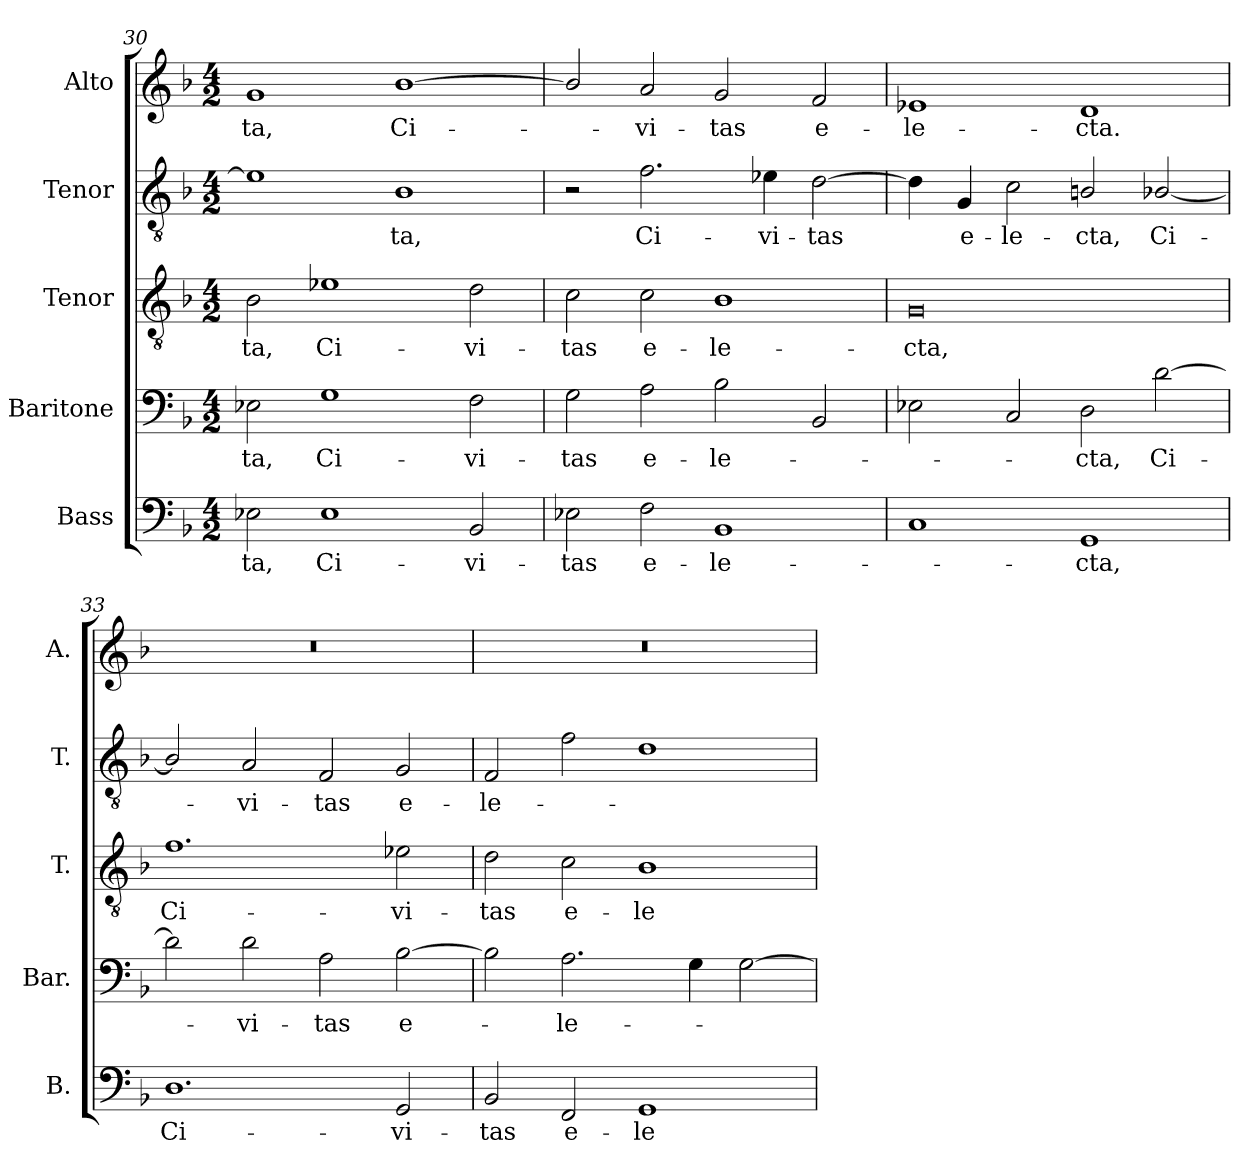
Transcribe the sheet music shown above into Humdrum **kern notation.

**kern	**text	**kern	**text	**kern	**text	**kern	**text	**kern	**text
*part5	*part5	*part4	*part4	*part3	*part3	*part2	*part2	*part1	*part1
*staff5	*staff5	*staff4	*staff4	*staff3	*staff3	*staff2	*staff2	*staff1	*staff1
*I"Bass	*	*I"Baritone	*	*I"Tenor	*	*I"Tenor	*	*I"Alto	*
*I'B.	*	*I'Bar.	*	*I'T.	*	*I'T.	*	*I'A.	*
*clefF4	*	*clefF4	*	*clefGv2	*	*clefGv2	*	*clefG2	*
*	*	*	*	*ITrd7c12	*	*ITrd7c12	*	*	*
*k[b-]	*	*k[b-]	*	*k[b-]	*	*k[b-]	*	*k[b-]	*
*F:	*	*F:	*	*F:	*	*F:	*	*F:	*
*M4/2	*	*M4/2	*	*M4/2	*	*M4/2	*	*M4/2	*
=30	=30	=30	=30	=30	=30	=30	=30	=30	=30
!	!LO:LY:b:color=#000000	!	!	!	!	!	!	!	!
!	!	!	!LO:LY:b:color=#000000	!	!	!	!	!	!
!	!	!	!	!	!LO:LY:b:color=#000000	!	!	!	!
!	!	!	!	!	!	!	!	!	!LO:LY:b:color=#000000
2E-Xi\	-ta,	2E-Xi\	-ta,	2BB-i\	-ta,	1E-i]	.	1gi	-ta,
!	!LO:LY:b:color=#000000	!	!	!	!	!	!	!	!
!	!	!	!LO:LY:b:color=#000000	!	!	!	!	!	!
!	!	!	!	!	!LO:LY:b:color=#000000	!	!	!	!
1E-i	Ci-	1Gi	Ci-	1E-Xi	Ci-	.	.	.	.
!	!	!	!	!	!	!	!LO:LY:b:color=#000000	!	!
!	!	!	!	!	!	!	!	!	!LO:LY:b:color=#000000
.	.	.	.	.	.	1BB-i	-ta,	[1b-i	Ci-
!	!LO:LY:b:color=#000000	!	!	!	!	!	!	!	!
!	!	!	!LO:LY:b:color=#000000	!	!	!	!	!	!
!	!	!	!	!	!LO:LY:b:color=#000000	!	!	!	!
2BB-i/	-vi-	2Fi\	-vi-	2Di\	-vi-	.	.	.	.
!!LO:PB:g=z
=31	=31	=31	=31	=31	=31	=31	=31	=31	=31
!	!LO:LY:b:color=#000000	!	!	!	!	!	!	!	!
!	!	!	!LO:LY:b:color=#000000	!	!	!	!	!	!
!	!	!	!	!	!LO:LY:b:color=#000000	!	!	!	!
2E-Xi\	-tas	2Gi\	-tas	2Ci\	-tas	2r	.	2b-i/]	.
!	!LO:LY:b:color=#000000	!	!	!	!	!	!	!	!
!	!	!	!LO:LY:b:color=#000000	!	!	!	!	!	!
!	!	!	!	!	!LO:LY:b:color=#000000	!	!	!	!
!	!	!	!	!	!	!	!LO:LY:b:color=#000000	!	!
!	!	!	!	!	!	!	!	!	!LO:LY:b:color=#000000
2Fi\	e-	2Ai\	e-	2Ci\	e-	2.Fi\	Ci-	2ai/	-vi-
!	!LO:LY:b:color=#000000	!	!	!	!	!	!	!	!
!	!	!	!LO:LY:b:color=#000000	!	!	!	!	!	!
!	!	!	!	!	!LO:LY:b:color=#000000	!	!	!	!
!	!	!	!	!	!	!	!	!	!LO:LY:b:color=#000000
1BB-i	-le-	2B-i\	-le-	1BB-i	-le-	.	.	2gi/	-tas
!	!	!	!	!	!	!	!LO:LY:b:color=#000000	!	!
.	.	.	.	.	.	4E-Xi\	-vi-	.	.
!	!	!	!	!	!	!	!LO:LY:b:color=#000000	!	!
!	!	!	!	!	!	!	!	!	!LO:LY:b:color=#000000
.	.	2BB-i/	.	.	.	[2Di\	-tas	2fi/	e-
=32	=32	=32	=32	=32	=32	=32	=32	=32	=32
!	!	!	!	!	!LO:LY:b:color=#000000	!	!	!	!
!	!	!	!	!	!	!	!	!	!LO:LY:b:color=#000000
1Ci	.	2E-Xi\	.	0GGi	-cta,	4Di\]	.	1e-Xi	-le-
!	!	!	!	!	!	!	!LO:LY:b:color=#000000	!	!
.	.	.	.	.	.	4GGi/	e-	.	.
!	!	!	!	!	!	!	!LO:LY:b:color=#000000	!	!
.	.	2Ci/	.	.	.	2Ci\	-le-	.	.
!	!LO:LY:b:color=#000000	!	!	!	!	!	!	!	!
!	!	!	!LO:LY:b:color=#000000	!	!	!	!	!	!
!	!	!	!	!	!	!	!LO:LY:b:color=#000000	!	!
!	!	!	!	!	!	!	!	!	!LO:LY:b:color=#000000
1GGi	-cta,	2Di\	-cta,	.	.	2BBni/	-cta,	1di	-cta.
!	!	!	!LO:LY:b:color=#000000	!	!	!	!	!	!
!	!	!	!	!	!	!	!LO:LY:b:color=#000000	!	!
.	.	[2di\	Ci-	.	.	[2BB-Xi/	Ci-	.	.
=33	=33	=33	=33	=33	=33	=33	=33	=33	=33
!	!LO:LY:b:color=#000000	!	!	!	!	!	!	!	!
!	!	!	!	!	!LO:LY:b:color=#000000	!	!	!LO:N:vis=1	!
1.Di	Ci-	2di\]	.	1.Fi	Ci-	2BB-i/]	.	0r	.
!	!	!	!LO:LY:b:color=#000000	!	!	!	!	!	!
!	!	!	!	!	!	!	!LO:LY:b:color=#000000	!	!
.	.	2di\	-vi-	.	.	2AAi/	-vi-	.	.
!	!	!	!LO:LY:b:color=#000000	!	!	!	!	!	!
!	!	!	!	!	!	!	!LO:LY:b:color=#000000	!	!
.	.	2Ai\	-tas	.	.	2FFi/	-tas	.	.
!	!LO:LY:b:color=#000000	!	!	!	!	!	!	!	!
!	!	!	!LO:LY:b:color=#000000	!	!	!	!	!	!
!	!	!	!	!	!LO:LY:b:color=#000000	!	!	!	!
!	!	!	!	!	!	!	!LO:LY:b:color=#000000	!	!
2GGi/	-vi-	[2B-i\	e-	2E-Xi\	-vi-	2GGi/	e-	.	.
=34	=34	=34	=34	=34	=34	=34	=34	=34	=34
!	!LO:LY:b:color=#000000	!	!	!	!	!	!	!	!
!	!	!	!	!	!LO:LY:b:color=#000000	!	!	!	!
!	!	!	!	!	!	!	!LO:LY:b:color=#000000	!LO:N:vis=1	!
2BB-i/	-tas	2B-i\]	.	2Di\	-tas	2FFi/	-le-	0r	.
!	!LO:LY:b:color=#000000	!	!	!	!	!	!	!	!
!	!	!	!LO:LY:b:color=#000000	!	!	!	!	!	!
!	!	!	!	!	!LO:LY:b:color=#000000	!	!	!	!
2FFi/	e-	2.Ai\	-le-	2Ci\	e-	2Fi\	.	.	.
!	!LO:LY:b:color=#000000	!	!	!	!	!	!	!	!
!	!	!	!	!	!LO:LY:b:color=#000000	!	!	!	!
1GGi	-le-	.	.	1BB-i	-le-	1Di	.	.	.
.	.	4Gi\	.	.	.	.	.	.	.
.	.	[2Gi\	.	.	.	.	.	.	.
=	=	=	=	=	=	=	=	=	=
*-	*-	*-	*-	*-	*-	*-	*-	*-	*-
